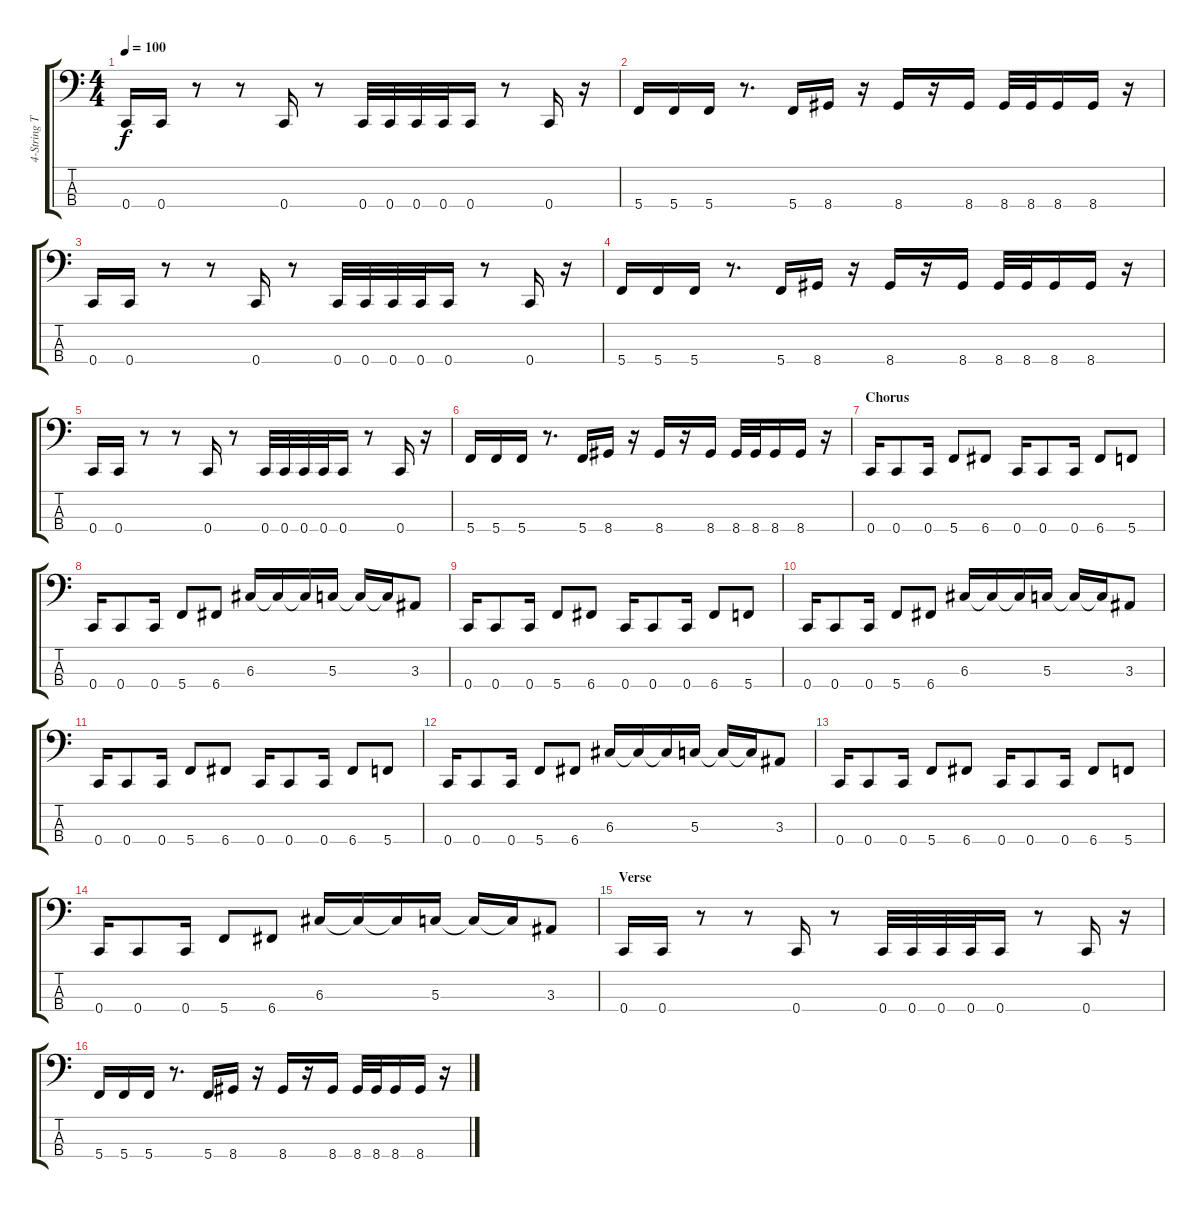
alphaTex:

\track ("4-String Thing" "4-String T") {instrument electricbassfinger}
\staff {score tabs}
\tuning (F2 C2 G1 C1) {hide}
\ts (4 4)
\tempo 100
\clef f4
\ks c
0.4.16{dy f} 0.4.16 r.8 r.8 0.4.16 r.8 0.4.32 0.4.32 0.4.32 0.4.32 0.4.16 r.8 0.4.16 r.16 |
5.4.16 5.4.16 5.4.16 r.8{d} 5.4.16 8.4.16 r.16 8.4.16 r.16 8.4.16 8.4.32 8.4.32 8.4.16 8.4.16 r.16 |
0.4.16 0.4.16 r.8 r.8 0.4.16 r.8 0.4.32 0.4.32 0.4.32 0.4.32 0.4.16 r.8 0.4.16 r.16 |
5.4.16 5.4.16 5.4.16 r.8{d} 5.4.16 8.4.16 r.16 8.4.16 r.16 8.4.16 8.4.32 8.4.32 8.4.16 8.4.16 r.16 |
0.4.16 0.4.16 r.8 r.8 0.4.16 r.8 0.4.32 0.4.32 0.4.32 0.4.32 0.4.16 r.8 0.4.16 r.16 |
5.4.16 5.4.16 5.4.16 r.8{d} 5.4.16 8.4.16 r.16 8.4.16 r.16 8.4.16 8.4.32 8.4.32 8.4.16 8.4.16 r.16 |
\section ("" "Chorus")
0.4.16{instrument electricbassfinger} 0.4.8 0.4.16 5.4.8 6.4.8 0.4.16 0.4.8 0.4.16 6.4.8 5.4.8 |
0.4.16 0.4.8 0.4.16 5.4.8 6.4.8 6.3.16 6.3{t}.16 6.3{t}.16 5.3.16 5.3{t}.16 5.3{t}.16 3.3.8 |
0.4.16 0.4.8 0.4.16 5.4.8 6.4.8 0.4.16 0.4.8 0.4.16 6.4.8 5.4.8 |
0.4.16 0.4.8 0.4.16 5.4.8 6.4.8 6.3.16 6.3{t}.16 6.3{t}.16 5.3.16 5.3{t}.16 5.3{t}.16 3.3.8 |
0.4.16 0.4.8 0.4.16 5.4.8 6.4.8 0.4.16 0.4.8 0.4.16 6.4.8 5.4.8 |
0.4.16 0.4.8 0.4.16 5.4.8 6.4.8 6.3.16 6.3{t}.16 6.3{t}.16 5.3.16 5.3{t}.16 5.3{t}.16 3.3.8 |
0.4.16 0.4.8 0.4.16 5.4.8 6.4.8 0.4.16 0.4.8 0.4.16 6.4.8 5.4.8 |
0.4.16 0.4.8 0.4.16 5.4.8 6.4.8 6.3.16 6.3{t}.16 6.3{t}.16 5.3.16 5.3{t}.16 5.3{t}.16 3.3.8 |
\section ("" "Verse")
0.4.16 0.4.16 r.8 r.8 0.4.16 r.8 0.4.32 0.4.32 0.4.32 0.4.32 0.4.16 r.8 0.4.16 r.16 |
5.4.16 5.4.16 5.4.16 r.8{d} 5.4.16 8.4.16 r.16 8.4.16 r.16 8.4.16 8.4.32 8.4.32 8.4.16 8.4.16 r.16
